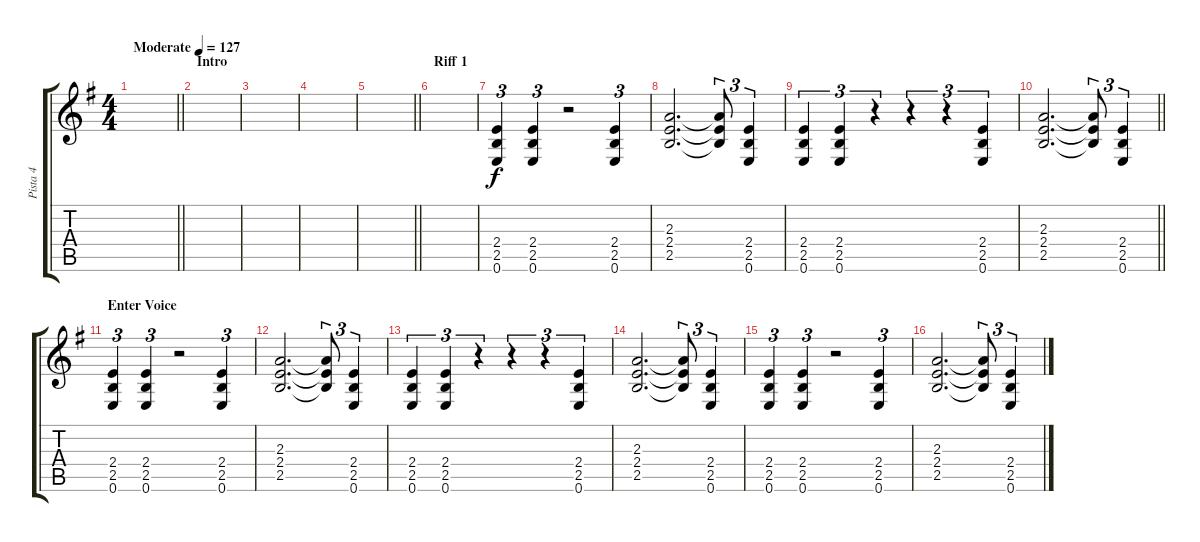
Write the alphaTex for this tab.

\track ("Pista 4" "Pista 4") {instrument overdrivenguitar}
\staff {score tabs}
\tuning (E4 B3 G3 D3 A2 E2) {hide}
\ts (4 4)
\tempo (127 "Moderate")
\clef g2
\barLineRight lightlight
\ks eminor
|
\section ("" "Intro")
|
|
|
\barLineRight lightlight
|
\section ("" "Riff 1")
|
(2.4 2.5 0.6).4{tu (3 2)} (2.4 2.5 0.6).4{tu (3 2)} r.2 (2.4 2.5 0.6).4{tu (3 2)} |
(2.3 2.4 2.5).2{d} (2.3{t} 2.4{t} 2.5{t}).8{tu (3 2)} (2.4 2.5 0.6).4{tu (3 2)} |
(2.4 2.5 0.6).4{tu (3 2)} (2.4 2.5 0.6).4{tu (3 2)} r.4{tu (3 2)} r.4{tu (3 2)} r.4{tu (3 2)} (2.4 2.5 0.6).4{tu (3 2)} |
\barLineRight lightlight
(2.3 2.4 2.5).2{d} (2.3{t} 2.4{t} 2.5{t}).8{tu (3 2)} (2.4 2.5 0.6).4{tu (3 2)} |
\section ("" "Enter Voice")
(2.4 2.5 0.6).4{tu (3 2)} (2.4 2.5 0.6).4{tu (3 2)} r.2 (2.4 2.5 0.6).4{tu (3 2)} |
(2.3 2.4 2.5).2{d} (2.3{t} 2.4{t} 2.5{t}).8{tu (3 2)} (2.4 2.5 0.6).4{tu (3 2)} |
(2.4 2.5 0.6).4{tu (3 2)} (2.4 2.5 0.6).4{tu (3 2)} r.4{tu (3 2)} r.4{tu (3 2)} r.4{tu (3 2)} (2.4 2.5 0.6).4{tu (3 2)} |
(2.3 2.4 2.5).2{d} (2.3{t} 2.4{t} 2.5{t}).8{tu (3 2)} (2.4 2.5 0.6).4{tu (3 2)} |
(2.4 2.5 0.6).4{tu (3 2)} (2.4 2.5 0.6).4{tu (3 2)} r.2 (2.4 2.5 0.6).4{tu (3 2)} |
(2.3 2.4 2.5).2{d} (2.3{t} 2.4{t} 2.5{t}).8{tu (3 2)} (2.4 2.5 0.6).4{tu (3 2)}
